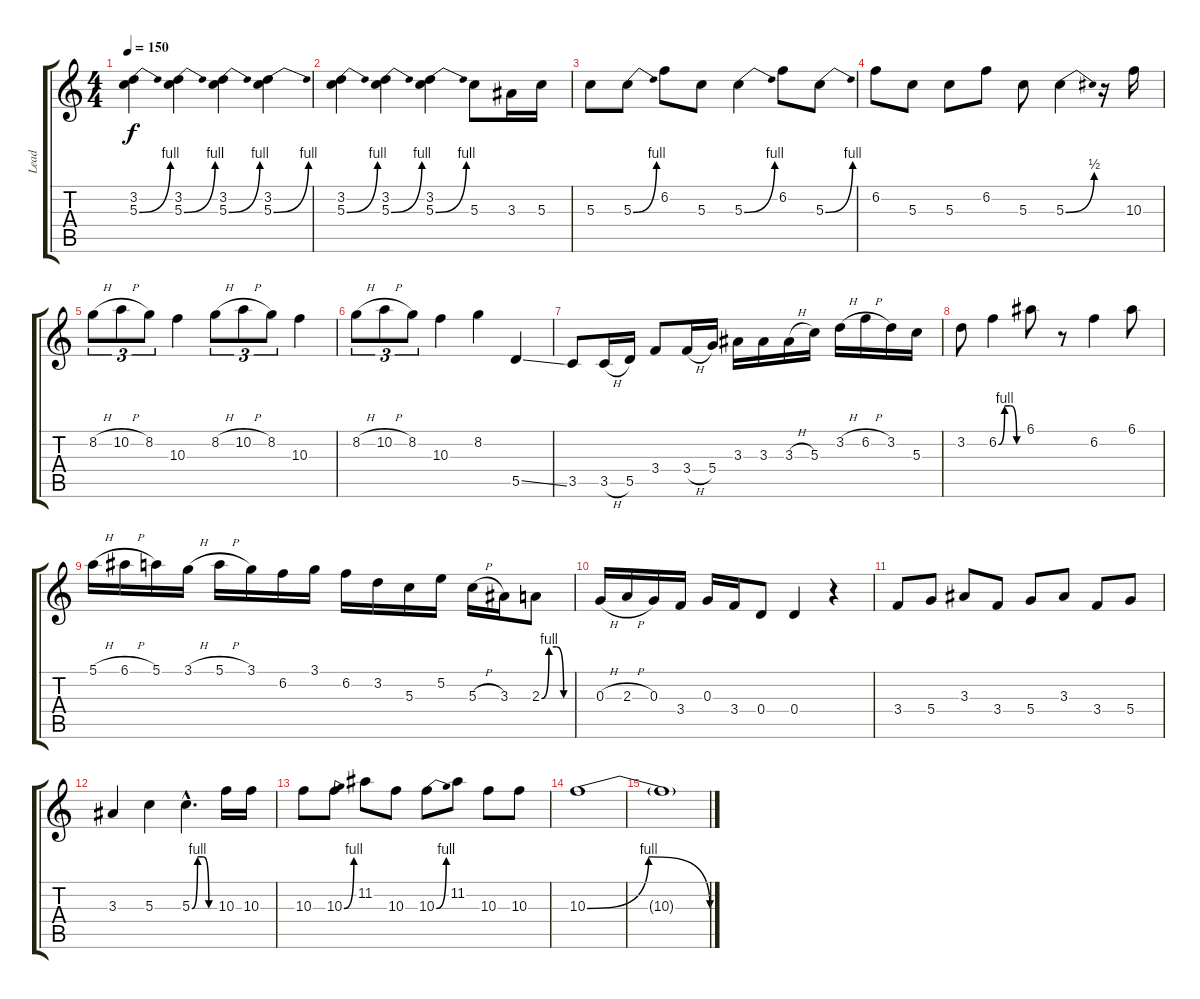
\track ("Lead" "Lead") {instrument overdrivenguitar}
\staff {score tabs}
\tuning (E4 B3 G3 D3 A2 E2) {hide}
\ts (4 4)
\tempo 150
\clef g2
\ks c
(3.2 5.3{be (bend 0 0 60 4)}).4{dy f} (3.2 5.3{be (bend 0 0 60 4)}).4 (3.2 5.3{be (bend 0 0 60 4)}).4 (3.2 5.3{be (bend 0 0 60 4)}).4 |
(3.2 5.3{be (bend 0 0 60 4)}).4 (3.2 5.3{be (bend 0 0 60 4)}).4 (3.2 5.3{be (bend 0 0 60 4)}).4 5.3.8 3.3.16 5.3.16 |
5.3.8 5.3{be (bend 0 0 60 4)}.8 6.2.8 5.3.8 5.3{be (bend 0 0 60 4)}.4 6.2.8 5.3{be (bend 0 0 60 4)}.8 |
6.2.8 5.3.8 5.3.8 6.2.8 5.3.8 5.3{be (bend 0 0 60 2)}.4 r.16 10.3.16 |
8.2{h}.8{tu (3 2)} 10.2{h}.8{tu (3 2)} 8.2.8{tu (3 2)} 10.3.4 8.2{h}.8{tu (3 2)} 10.2{h}.8{tu (3 2)} 8.2.8{tu (3 2)} 10.3.4 |
8.2{h}.8{tu (3 2)} 10.2{h}.8{tu (3 2)} 8.2.8{tu (3 2)} 10.3.4 8.2.4 5.5{ss}.4 |
3.5.8 3.5{h}.16 5.5.16 3.4.8 3.4{h}.16 5.4.16 3.3.16 3.3.16 3.3{h}.16 5.3.16 3.2{h}.16 6.2{h}.16 3.2.16 5.3.16 |
3.2.8 6.2{be (custom 0 0 15 4 30 4 45 0 60 0)}.4 6.1.8 r.8 6.2.4 6.1.8 |
5.1{h}.16 6.1{h}.16 5.1.16 3.1{h}.16 5.1{h}.16 3.1.16 6.2.16 3.1.16 6.2.16 3.2.16 5.3.16 5.2.16 5.3{h}.16 3.3.16 2.3{be (custom 0 0 15 4 30 4 45 0 60 0)}.8 |
0.3{h}.16 2.3{h}.16 0.3.16 3.4.16 0.3.16 3.4.16 0.4.8 0.4.4 r.4 |
3.4.8 5.4.8 3.3.8 3.4.8 5.4.8 3.3.8 3.4.8 5.4.8 |
3.3.4 5.3.4 5.3{be (custom 0 0 15 4 30 4 45 0 60 0) hac}.4{d} 10.3.16 10.3.16 |
10.3.8 10.3{be (bend 0 0 60 4)}.8 11.2.8 10.3.8 10.3{be (bend 0 0 60 4)}.8 11.2.8 10.3.8 10.3.8 |
10.3{be (bendrelease 0 0 15 4 30 4 60 0)}.1 |
10.3{t}.1
